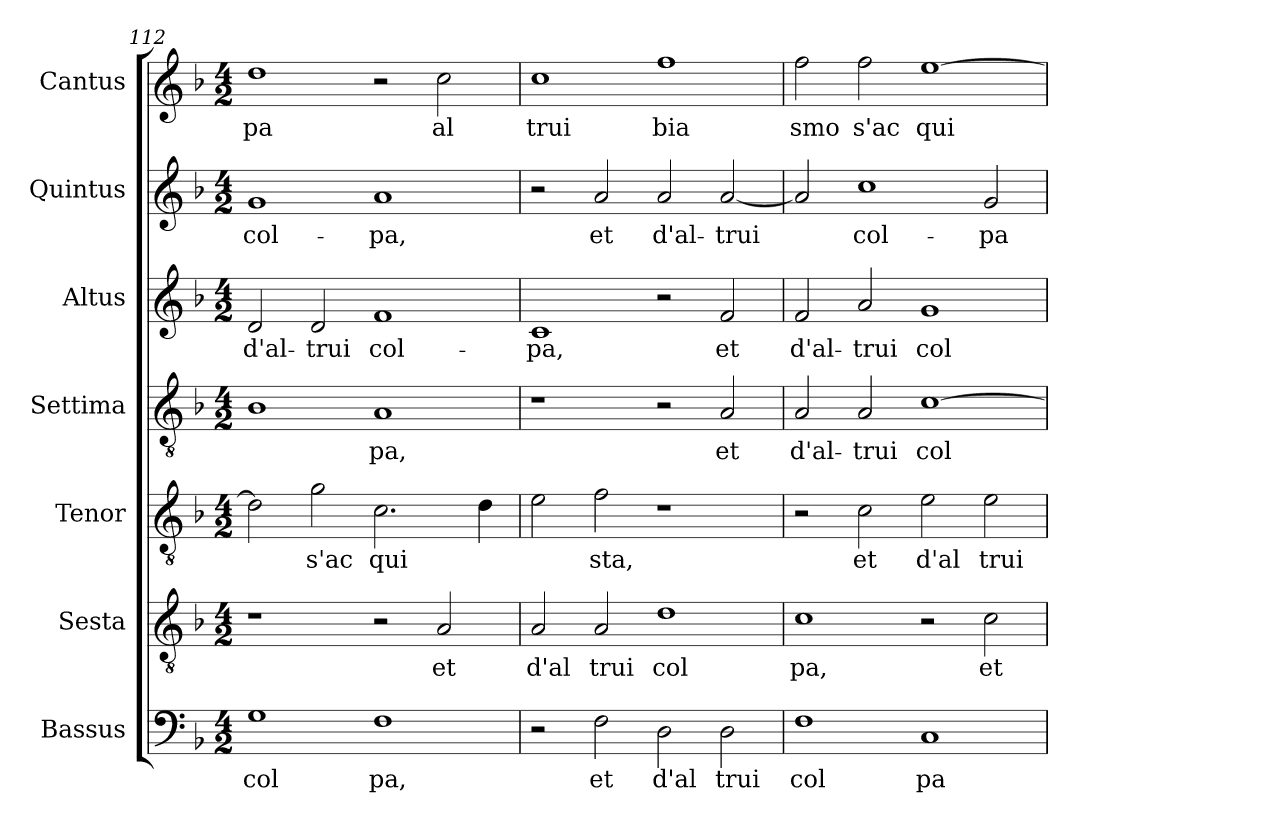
**kern	**text	**kern	**text	**kern	**text	**kern	**text	**kern	**text	**kern	**text	**kern	**text
*part7	*part7	*part6	*part6	*part5	*part5	*part4	*part4	*part3	*part3	*part2	*part2	*part1	*part1
*staff7	*staff7	*staff6	*staff6	*staff5	*staff5	*staff4	*staff4	*staff3	*staff3	*staff2	*staff2	*staff1	*staff1
*I"Bassus	*	*I"Sesta	*	*I"Tenor	*	*I"Settima	*	*I"Altus	*	*I"Quintus	*	*I"Cantus	*
*clefF4	*	*clefGv2	*	*clefGv2	*	*clefGv2	*	*clefG2	*	*clefG2	*	*clefG2	*
*k[b-]	*	*k[b-]	*	*k[b-]	*	*k[b-]	*	*k[b-]	*	*k[b-]	*	*k[b-]	*
*F:	*	*F:	*	*F:	*	*F:	*	*F:	*	*F:	*	*F:	*
*M4/2	*	*M4/2	*	*M4/2	*	*M4/2	*	*M4/2	*	*M4/2	*	*M4/2	*
=112	=112	=112	=112	=112	=112	=112	=112	=112	=112	=112	=112	=112	=112
!	!LO:LY:b:cj	!	!	!	!	!	!	!	!LO:LY:b:cj	!	!LO:LY:b:cj	!	!LO:LY:b:cj
1G	col	1r	.	2d\]	.	1B-	.	2d/	d'al-	1g	col-	1dd	pa
!	!	!	!	!	!LO:LY:b:cj	!	!	!	!LO:LY:b:cj	!	!	!	!
.	.	.	.	2g\	s'ac	.	.	2d/	-trui	.	.	.	.
!	!LO:LY:b:cj	!	!	!	!LO:LY:b	!	!LO:LY:b:cj	!	!LO:LY:b:cj	!	!LO:LY:b:cj	!	!
1F	pa,	2r	.	2.c\	qui	1A	-pa,	1f	col-	1a	-pa,	2r	.
!	!	!	!LO:LY:b:cj	!	!	!	!	!	!	!	!	!	!LO:LY:b:cj
.	.	2A/	et	.	.	.	.	.	.	.	.	2cc\	al
.	.	.	.	4d\	.	.	.	.	.	.	.	.	.
=113	=113	=113	=113	=113	=113	=113	=113	=113	=113	=113	=113	=113	=113
!	!	!	!LO:LY:b:cj	!	!	!	!	!	!LO:LY:b:cj	!	!	!	!LO:LY:b:cj
2r	.	2A/	d'al	2e\	.	1r	.	1c	-pa,	2r	.	1cc	trui
!	!LO:LY:b:cj	!	!LO:LY:b:cj	!	!LO:LY:b:cj	!	!	!	!	!	!LO:LY:b:cj	!	!
2F\	et	2A/	trui	2f\	sta,	.	.	.	.	2a/	et	.	.
!	!LO:LY:b:cj	!	!LO:LY:b:cj	!	!	!	!	!	!	!	!LO:LY:b:cj	!	!LO:LY:b:cj
2D\	d'al	1d	col	1r	.	2r	.	2r	.	2a/	d'al-	1ff	bia
!	!LO:LY:b:cj	!	!	!	!	!	!LO:LY:b:cj	!	!LO:LY:b:cj	!	!LO:LY:b	!	!
2D\	trui	.	.	.	.	2A/	et	2f/	et	[<2a/	-trui	.	.
=114	=114	=114	=114	=114	=114	=114	=114	=114	=114	=114	=114	=114	=114
!	!LO:LY:b:cj	!	!LO:LY:b:cj	!	!	!	!LO:LY:b:cj	!	!LO:LY:b:cj	!	!	!	!LO:LY:b:cj
1F	col	1c	pa,	2r	.	2A/	d'al-	2f/	d'al-	2a/]	.	2ff\	smo
!	!	!	!	!	!LO:LY:b:cj	!	!LO:LY:b:cj	!	!LO:LY:b:cj	!	!LO:LY:b:cj	!	!LO:LY:b:cj
.	.	.	.	2c\	et	2A/	-trui	2a/	-trui	1cc	col-	2ff\	s'ac
!	!LO:LY:b:cj	!	!	!	!LO:LY:b:cj	!	!LO:LY:b:cj	!	!LO:LY:b:cj	!	!	!	!LO:LY:b:cj
1C	pa	2r	.	2e\	d'al	[<1c	col-	1g	col-	.	.	[>1ee	qui
!	!	!	!LO:LY:b:cj	!	!LO:LY:b:cj	!	!	!	!	!	!LO:LY:b:cj	!	!
.	.	2c\	et	2e\	trui	.	.	.	.	2g/	-pa	.	.
=	=	=	=	=	=	=	=	=	=	=	=	=	=
*-	*-	*-	*-	*-	*-	*-	*-	*-	*-	*-	*-	*-	*-
